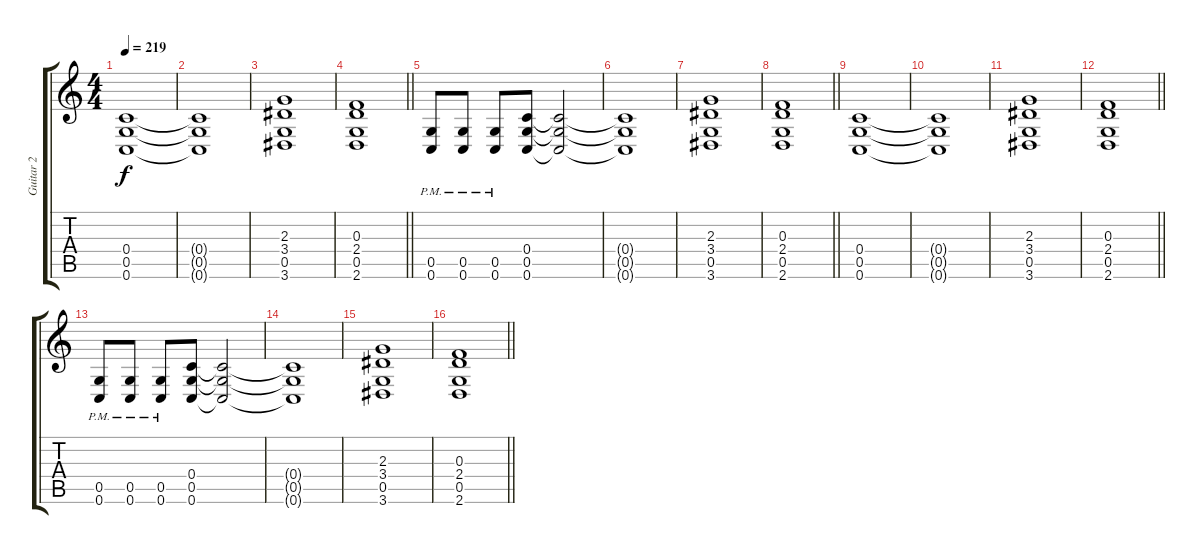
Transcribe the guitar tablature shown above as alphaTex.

\track ("Guitar 2" "Guitar 2") {instrument distortionguitar}
\staff {score tabs}
\tuning (D4 A3 F3 C3 G2 C2) {hide}
\ts (4 4)
\section ("" "")
\tempo 219
\clef g2
\ks c
(0.4 0.5 0.6).1{dy f} |
(0.4{t} 0.5{t} 0.6{t}).1 |
(2.3 3.4 0.5 3.6).1 |
\barLineRight lightlight
(0.3 2.4 0.5 2.6).1 |
(0.5{pm} 0.6{pm}).8 (0.5{pm} 0.6{pm}).8 (0.5{pm} 0.6{pm}).8 (0.4 0.5 0.6).8 (0.4{t} 0.5{t} 0.6{t}).2 |
(0.4{t} 0.5{t} 0.6{t}).1 |
(2.3 3.4 0.5 3.6).1 |
\barLineRight lightlight
(0.3 2.4 0.5 2.6).1 |
\section ("" "")
(0.4 0.5 0.6).1 |
(0.4{t} 0.5{t} 0.6{t}).1 |
(2.3 3.4 0.5 3.6).1 |
\barLineRight lightlight
(0.3 2.4 0.5 2.6).1 |
(0.5{pm} 0.6{pm}).8 (0.5{pm} 0.6{pm}).8 (0.5{pm} 0.6{pm}).8 (0.4 0.5 0.6).8 (0.4{t} 0.5{t} 0.6{t}).2 |
(0.4{t} 0.5{t} 0.6{t}).1 |
(2.3 3.4 0.5 3.6).1 |
\barLineRight lightlight
(0.3 2.4 0.5 2.6).1
